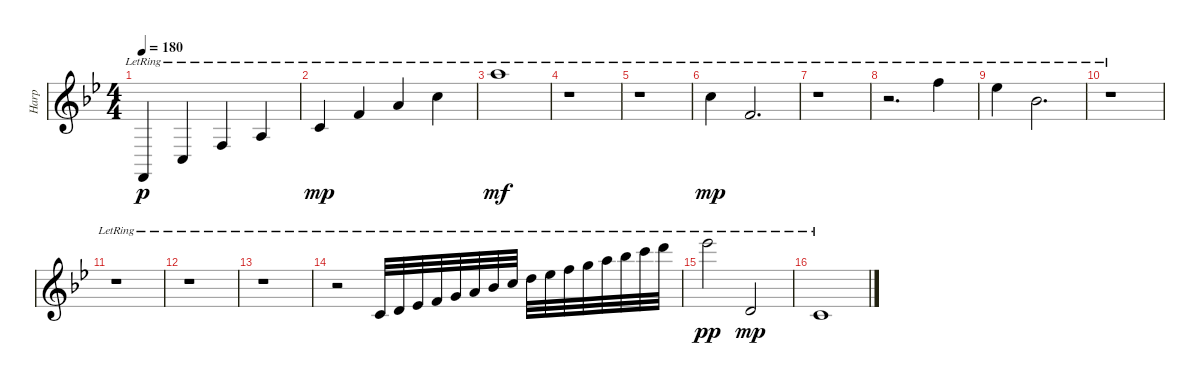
\track ("Harp" "Harp") {instrument orchestralharp}
\staff {score}
\tuning (E4 B3 G3 D3 A2 E2 B1) {hide}
\ts (4 4)
\tempo 180
\clef g2
\ks bb
1.6{lr}.4{dy p} 3.5{lr}.4 3.4{lr}.4 2.3{lr}.4 |
1.2{lr}.4{dy mp} 1.1{lr}.4 5.1{lr}.4 8.1{lr}.4 |
17.1{lr}.1{dy mf} |
r.1 |
r.1 |
8.1{lr}.4{dy mp} 1.1{lr}.2{d} |
r.1 |
r.2{d} 13.1{lr}.4 |
11.1{lr}.4 6.1{lr}.2{d} |
r.1 |
r.1 |
r.1 |
r.1 |
r.2 1.2{lr}.32 3.2{lr}.32 4.2{lr}.32 1.1{lr}.32 3.1{lr}.32 5.1{lr}.32 6.1{lr}.32 8.1{lr}.32 10.1{lr}.32 11.1{lr}.32 13.1{lr}.32 15.1{lr}.32 17.1{lr}.32 18.1{lr}.32 20.1{lr}.32 22.1{lr}.32 |
23.1{lr}.2{dy pp} 3.2{lr}.2{dy mp} |
1.2{lr}.1
